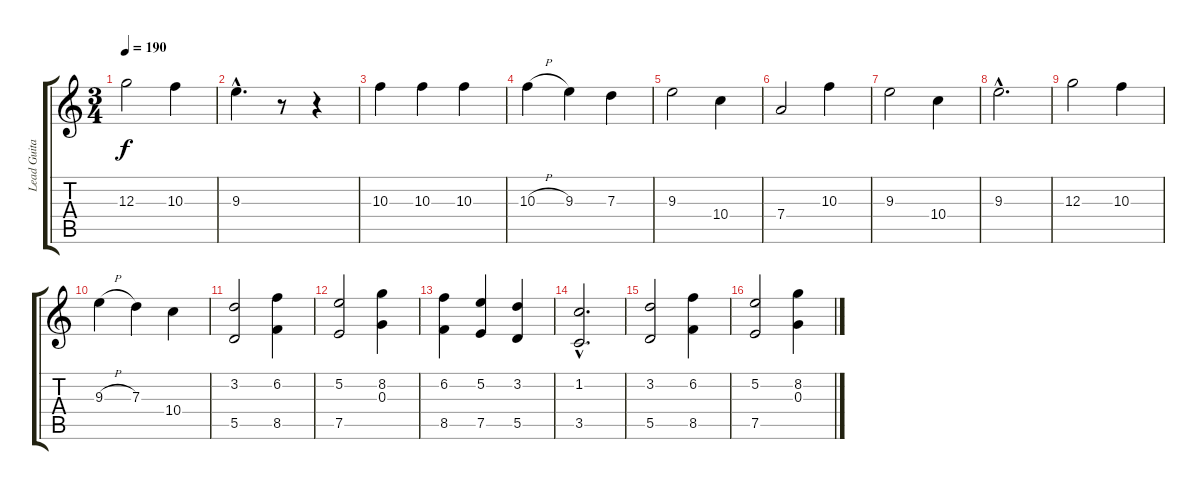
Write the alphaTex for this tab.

\track ("Lead Guitar" "Lead Guita") {instrument distortionguitar}
\staff {score tabs}
\tuning (E4 B3 G3 D3 A2 E2) {hide}
\ts (3 4)
\tempo 190
\clef g2
\ks c
12.3.2{dy f} 10.3.4 |
9.3{hac}.4{d} r.8 r.4 |
10.3.4 10.3.4 10.3.4 |
10.3{h}.4 9.3.4 7.3.4 |
9.3.2 10.4.4 |
7.4.2 10.3.4 |
9.3.2 10.4.4 |
9.3{hac}.2{d} |
12.3.2 10.3.4 |
9.3{h}.4 7.3.4 10.4.4 |
(3.2 5.5).2{volume 9 instrument electricguitarclean} (6.2 8.5).4 |
(5.2 7.5).2 (8.2 0.3).4 |
(6.2 8.5).4 (5.2 7.5).4 (3.2 5.5).4 |
(1.2{hac} 3.5{hac}).2{d} |
(3.2 5.5).2 (6.2 8.5).4 |
(5.2 7.5).2 (8.2 0.3).4
